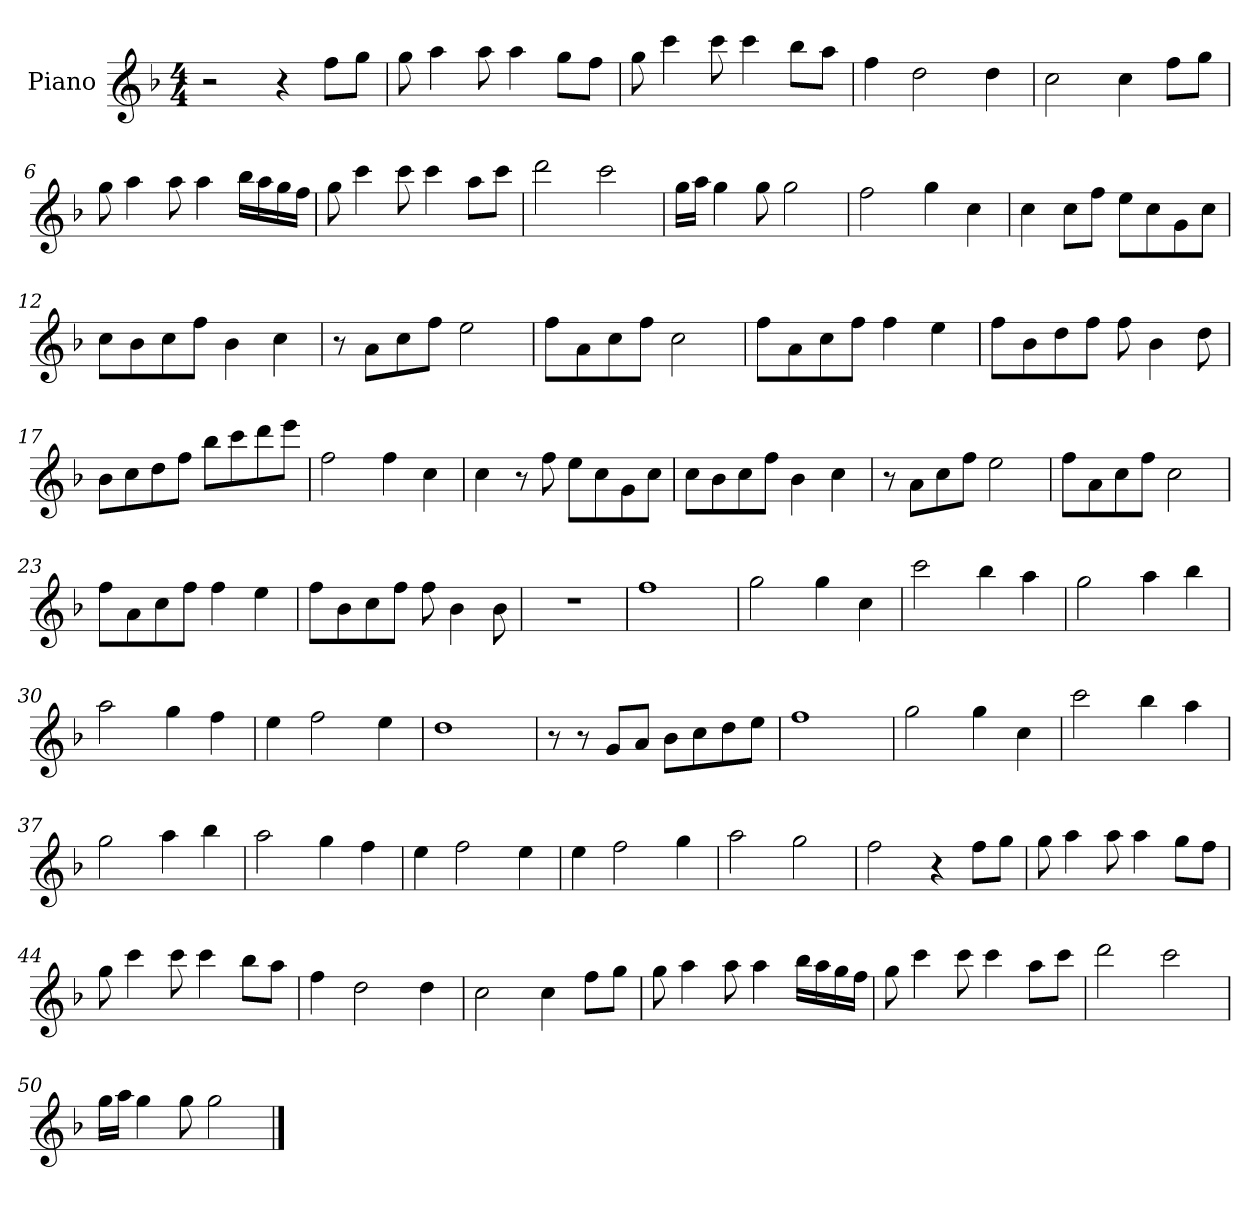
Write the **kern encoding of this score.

**kern
*part1
*staff1
*I"Piano
*I'Pno.
*clefG2
*k[b-]
*M4/4
=1
2r
4r
8ff\L
8gg\J
=2
8gg\
4aa\
8aa\
4aa\
8gg\L
8ff\J
=3
8gg\
4ccc\
8ccc\
4ccc\
8bb-\L
8aa\J
=4
4ff\
2dd\
4dd\
=5
2cc\
4cc\
8ff\L
8gg\J
=6
8gg\
4aa\
8aa\
4aa\
16bb-\LL
16aa\
16gg\
16ff\JJ
!!LO:LB:g=z
=7
8gg\
4ccc\
8ccc\
4ccc\
8aa\L
8ccc\J
=8
2ddd\
2ccc\
=9
16gg\LL
16aa\JJ
4gg\
8gg\
2gg\
=10
2ff\
4gg\
4cc\
=11
4cc\
8cc\L
8ff\J
8ee\L
8cc\
8g\
8cc\J
=12
8cc\L
8b-\
8cc\
8ff\J
4b-\
4cc\
!!LO:LB:g=z
=13
8r
8a\L
8cc\
8ff\J
2ee\
=14
8ff\L
8a\
8cc\
8ff\J
2cc\
=15
8ff\L
8a\
8cc\
8ff\J
4ff\
4ee\
=16
8ff\L
8b-\
8dd\
8ff\J
8ff\
4b-\
8dd\
=17
8b-\L
8cc\
8dd\
8ff\J
8bb-\L
8ccc\
8ddd\
8eee\J
=18
2ff\
4ff\
4cc\
!!LO:LB:g=z
=19
4cc\
8r
8ff\
8ee\L
8cc\
8g\
8cc\J
=20
8cc\L
8b-\
8cc\
8ff\J
4b-\
4cc\
=21
8r
8a\L
8cc\
8ff\J
2ee\
=22
8ff\L
8a\
8cc\
8ff\J
2cc\
=23
8ff\L
8a\
8cc\
8ff\J
4ff\
4ee\
=24
8ff\L
8b-\
8cc\
8ff\J
8ff\
4b-\
8b-\
!!LO:LB:g=z
=25
1r
=26
1ff
=27
2gg\
4gg\
4cc\
=28
2ccc\
4bb-\
4aa\
=29
2gg\
4aa\
4bb-\
=30
2aa\
4gg\
4ff\
=31
4ee\
2ff\
4ee\
=32
1dd
=33
8r
8r
8g/L
8a/J
8b-\L
8cc\
8dd\
8ee\J
=34
1ff
!!LO:LB:g=z
=35
2gg\
4gg\
4cc\
=36
2ccc\
4bb-\
4aa\
=37
2gg\
4aa\
4bb-\
=38
2aa\
4gg\
4ff\
=39
4ee\
2ff\
4ee\
=40
4ee\
2ff\
4gg\
=41
2aa\
2gg\
=42
2ff\
4r
8ff\L
8gg\J
=43
8gg\
4aa\
8aa\
4aa\
8gg\L
8ff\J
!!LO:LB:g=z
=44
8gg\
4ccc\
8ccc\
4ccc\
8bb-\L
8aa\J
=45
4ff\
2dd\
4dd\
=46
2cc\
4cc\
8ff\L
8gg\J
=47
8gg\
4aa\
8aa\
4aa\
16bb-\LL
16aa\
16gg\
16ff\JJ
=48
8gg\
4ccc\
8ccc\
4ccc\
8aa\L
8ccc\J
=49
2ddd\
2ccc\
!!LO:LB:g=z
=50
16gg\LL
16aa\JJ
4gg\
8gg\
2gg\
==
*-
